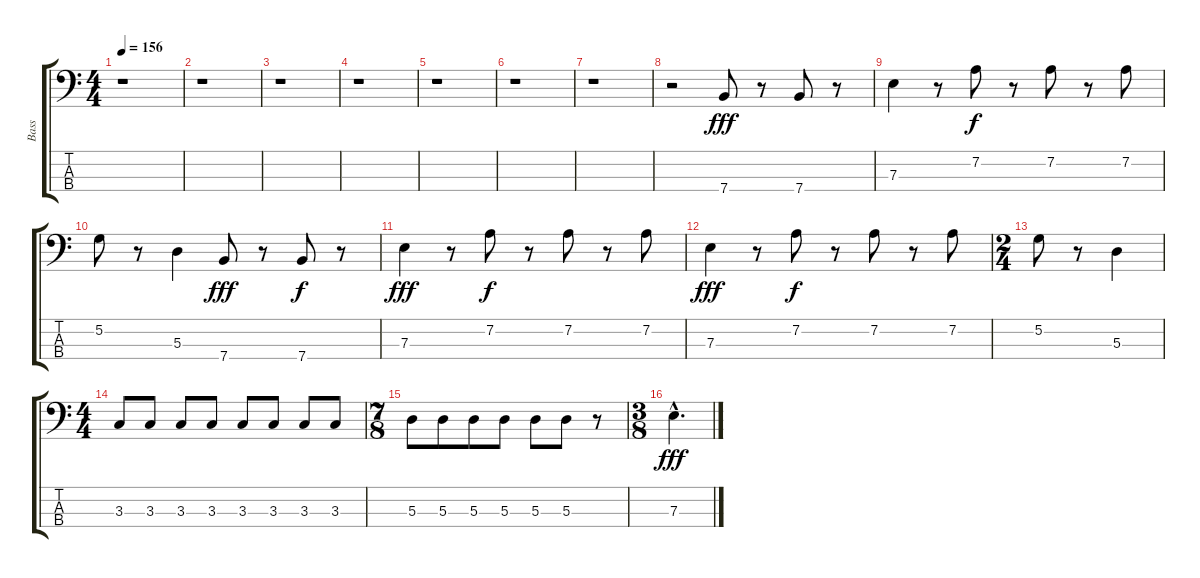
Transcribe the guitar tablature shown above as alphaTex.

\track ("Bass" "Bass") {instrument electricbasspick}
\staff {score tabs}
\tuning (G2 D2 A1 E1) {hide}
\ts (4 4)
\tempo 156
\clef f4
\ks c
r.1{dy f} |
r.1 |
r.1 |
r.1 |
r.1 |
r.1 |
r.1 |
r.2 7.4.8{dy fff} r.8 7.4.8 r.8 |
7.3.4 r.8 7.2.8{dy f} r.8 7.2.8 r.8 7.2.8 |
5.2.8 r.8 5.3.4 7.4.8{dy fff} r.8 7.4.8{dy f} r.8 |
7.3.4{dy fff} r.8 7.2.8{dy f} r.8 7.2.8 r.8 7.2.8 |
7.3.4{dy fff} r.8 7.2.8{dy f} r.8 7.2.8 r.8 7.2.8 |
\ts (2 4)
5.2.8 r.8 5.3.4 |
\ts (4 4)
3.3.8 3.3.8 3.3.8 3.3.8 3.3.8 3.3.8 3.3.8 3.3.8 |
\ts (7 8)
5.3.8 5.3.8 5.3.8 5.3.8 5.3.8 5.3.8 r.8 |
\ts (3 8)
7.3{hac}.4{d dy fff}
